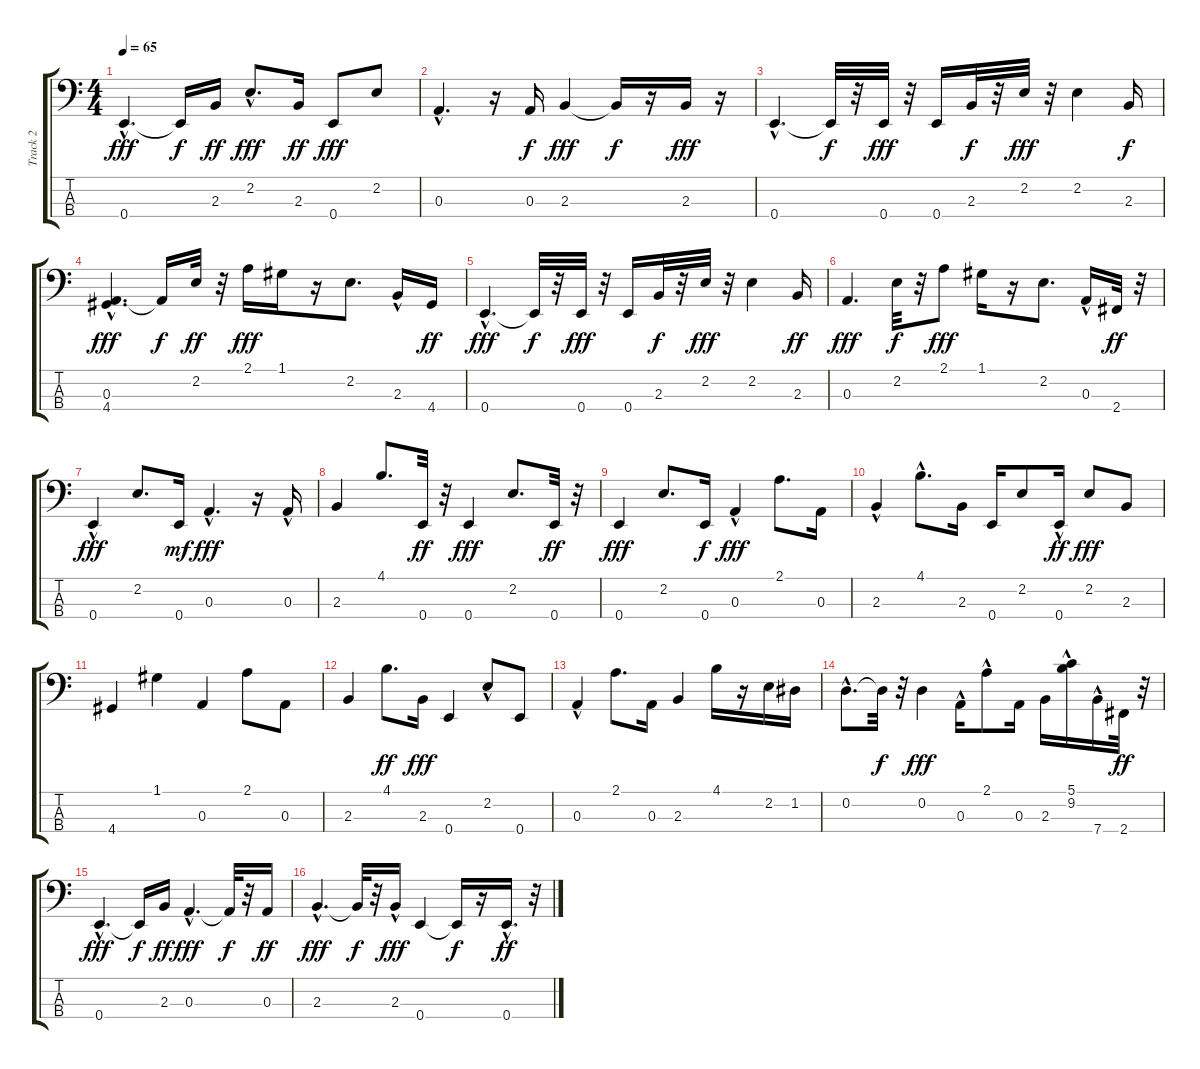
\track ("Track 2" "Track 2") {instrument electricbassfinger}
\staff {score tabs}
\tuning (G2 D2 A1 E1) {hide}
\ts (4 4)
\tempo 65
\clef f4
\ks c
0.4{hac}.4{d dy fff} 0.4{t}.16{dy f} 2.3.16{dy ff} 2.2{hac}.8{d dy fff} 2.3.16{dy ff} 0.4.8{dy fff} 2.2.8 |
0.3{hac}.4{d} r.16 0.3.16{dy f} 2.3.4{dy fff} 2.3{t}.16{dy f} r.16 2.3.16{dy fff} r.16 |
0.4{hac}.4{d} 0.4{t}.32{dy f} r.32 0.4.32{dy fff} r.32 0.4.16 2.3.32{dy f} r.32 2.2.32{dy fff} r.32 2.2.4 2.3.16{dy f} |
(0.3{hac} 4.4).4{d dy fff} 0.3{t}.16{dy f} 2.2.32{dy ff} r.32 2.1.16{dy fff} 1.1.16 r.16 2.2.8{d} 2.3{hac}.16 4.4.16{dy ff} |
0.4{hac}.4{d dy fff} 0.4{t}.32{dy f} r.32 0.4.32{dy fff} r.32 0.4.16 2.3.32{dy f} r.32 2.2.32{dy fff} r.32 2.2.4 2.3.16{dy ff} |
0.3.4{d dy fff} 2.2.32{dy f} r.32 2.1.8{dy fff} 1.1.16 r.16 2.2.8{d} 0.3{hac}.16 2.4.32{dy ff} r.32 |
0.4{hac}.4{dy fff} 2.2.8{d} 0.4.16{dy mf} 0.3{hac}.4{d dy fff} r.16 0.3{hac}.16 |
2.3.4 4.1.8{d} 0.4.32{dy ff} r.32 0.4.4{dy fff} 2.2.8{d} 0.4.32{dy ff} r.32 |
0.4.4{dy fff} 2.2.8{d} 0.4.16{dy f} 0.3{hac}.4{dy fff} 2.1.8{d} 0.3.16 |
2.3{hac}.4 4.1{hac}.8{d} 2.3.16 0.4.16 2.2.8 0.4{hac}.16{dy ff} 2.2.8{dy fff} 2.3.8 |
4.4.4 1.1.4 0.3.4 2.1.8 0.3.8 |
2.3.4 4.1.8{d dy ff} 2.3.16{dy fff} 0.4.4 2.2{hac}.8 0.4.8 |
0.3{hac}.4 2.1.8{d} 0.3.16 2.3.4 4.1.16 r.16 2.2.16 1.2.16 |
0.2{hac}.8{d} 0.2{t}.32{dy f} r.32 0.2.4{dy fff} 0.3{hac}.16 2.1{hac}.8 0.3.16 2.3.16 (5.1 9.2{hac}).16 7.4{hac}.16 2.4.32{dy ff} r.32 |
0.4{hac}.4{d dy fff} 0.4{t}.16{dy f} 2.3.16{dy ff} 0.3{hac}.4{d dy fff} 0.3{t}.32{dy f} r.32 0.3.16{dy ff} |
2.3{hac}.4{d dy fff} 2.3{t}.32{dy f} r.32 2.3{hac}.16{dy fff} 0.4.4 0.4{t}.16{dy f} r.16 0.4{hac}.16{d dy ff} r.32
